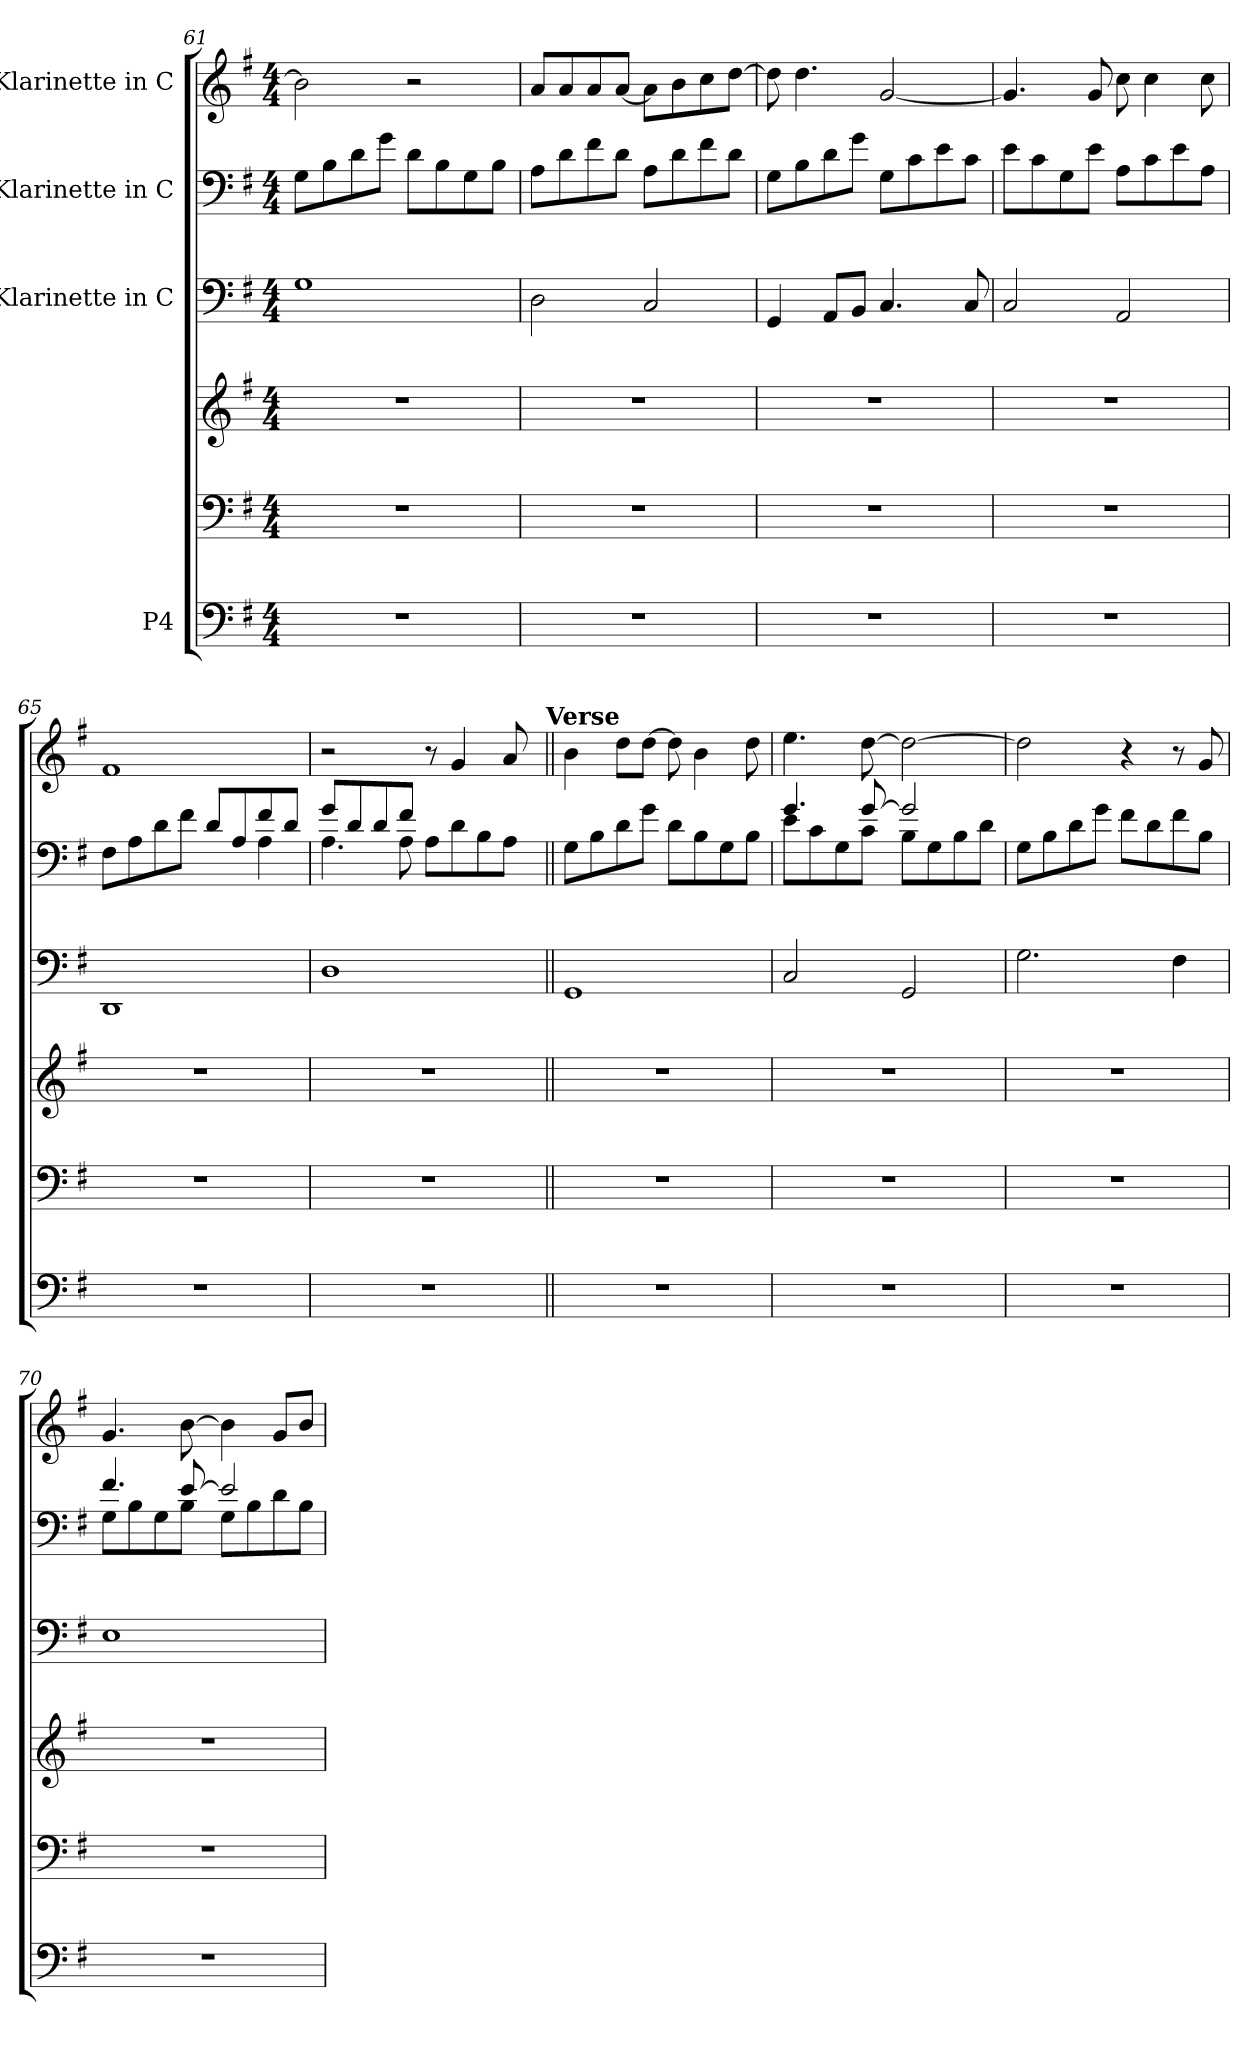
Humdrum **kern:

**kern	**kern	**kern	**kern	**kern	**kern
*part4	*part4	*part4	*part3	*part2	*part1
*staff6	*staff5	*staff4	*staff3	*staff2	*staff1
*I"P4	*	*	*I"Klarinette in C	*I"Klarinette in C	*I"Klarinette in C
!!LO:LB:g=z
*clefF4	*clefF4	*clefG2	*clefF4	*clefF4	*clefG2
*k[f#]	*k[f#]	*k[f#]	*k[f#]	*k[f#]	*k[f#]
*G:	*G:	*G:	*G:	*G:	*G:
*M4/4	*M4/4	*M4/4	*M4/4	*M4/4	*M4/4
=61	=61	=61	=61	=61	=61
1r	1r	1r	1Gi	8Gi\L	2bi\]
.	.	.	.	8Bi\	.
.	.	.	.	8di\	.
.	.	.	.	8gi\J	.
.	.	.	.	8di\L	2r
.	.	.	.	8Bi\	.
.	.	.	.	8Gi\	.
.	.	.	.	8Bi\J	.
=62	=62	=62	=62	=62	=62
1r	1r	1r	2Di\	8Ai\L	8ai/L
.	.	.	.	8di\	8ai/
.	.	.	.	8f#i\	8ai/
.	.	.	.	8di\J	[8ai/J
.	.	.	2Ci/	8Ai\L	8ai\L]
.	.	.	.	8di\	8bi\
.	.	.	.	8f#i\	8cci\
.	.	.	.	8di\J	[8ddi\J
=63	=63	=63	=63	=63	=63
1r	1r	1r	4GGi/	8Gi\L	8ddi\]
.	.	.	.	8Bi\	4.ddi\
.	.	.	8AAi/L	8di\	.
.	.	.	8BBi/J	8gi\J	.
.	.	.	4.Ci/	8Gi\L	[2gi/
.	.	.	.	8ci\	.
.	.	.	.	8ei\	.
.	.	.	8Ci/	8ci\J	.
=64	=64	=64	=64	=64	=64
1r	1r	1r	2Ci/	8ei\L	4.gi/]
.	.	.	.	8ci\	.
.	.	.	.	8Gi\	.
.	.	.	.	8ei\J	8gi/
.	.	.	2AAi/	8Ai\L	8cci\
.	.	.	.	8ci\	4cci\
.	.	.	.	8ei\	.
.	.	.	.	8Ai\J	8cci\
=65	=65	=65	=65	=65	=65
*	*	*	*	*^	*
1r	1r	1r	1DDi	8F#i\L	2ryy	1f#i
.	.	.	.	8Ai\	.	.
.	.	.	.	8di\	.	.
.	.	.	.	8f#i\J	.	.
.	.	.	.	8di/L	4ryy	.
.	.	.	.	8Ai/	.	.
.	.	.	.	8f#i/	4Ai\	.
.	.	.	.	8di/J	.	.
!!LO:LB:g=z
=66	=66	=66	=66	=66	=66	=66
*	*	*	*	*	*	*^
1r	1r	1r	1Di	8gi/L	4.Ai\	2r	2ryy
.	.	.	.	8di/	.	.	.
.	.	.	.	8di/	.	.	.
.	.	.	.	8f#i/J	8Ai\	.	.
.	.	.	.	8Ai\L	2ryy	8r	4ryy
.	.	.	.	8di\	.	4gi/	.
.	.	.	.	8Bi\	.	.	8ryy
.	.	.	.	8Ai\J	.	8ai/	16ryy
.	.	.	.	.	.	.	32ryy
.	.	.	.	.	.	.	64ryy
.	.	.	.	.	.	.	128...ryy
!	!	!	!	!	!	!	!LO:TX:a:B:t=Verse
.	.	.	.	.	.	.	1024ryy
*	*	*	*	*v	*v	*	*
*	*	*	*	*	*v	*v
=67||	=67||	=67||	=67||	=67||	=67||
1r	1r	1r	1GGi	8Gi\L	4bi\
.	.	.	.	8Bi\	.
.	.	.	.	8di\	8ddi\L
.	.	.	.	8gi\J	[8ddi\J
.	.	.	.	8di\L	8ddi\]
.	.	.	.	8Bi\	4bi\
.	.	.	.	8Gi\	.
.	.	.	.	8Bi\J	8ddi\
=68	=68	=68	=68	=68	=68
*	*	*	*	*^	*
1r	1r	1r	2Ci/	4.gi/	8ei\L	4.eei\
.	.	.	.	.	8ci\	.
.	.	.	.	.	8Gi\	.
.	.	.	.	[8gi/	8ci\J	[8ddi\
.	.	.	2GGi/	2gi/]	8Bi\L	2ddi\_
.	.	.	.	.	8Gi\	.
.	.	.	.	.	8Bi\	.
.	.	.	.	.	8di\J	.
*	*	*	*	*v	*v	*
=69	=69	=69	=69	=69	=69
1r	1r	1r	2.Gi\	8Gi\L	2ddi\]
.	.	.	.	8Bi\	.
.	.	.	.	8di\	.
.	.	.	.	8gi\J	.
.	.	.	.	8f#i\L	4r
.	.	.	.	8di\	.
.	.	.	4F#i\	8f#i\	8r
.	.	.	.	8Bi\J	8gi/
=70	=70	=70	=70	=70	=70
*	*	*	*	*^	*
1r	1r	1r	1Ei	4.f#i/	8Gi\L	4.gi/
.	.	.	.	.	8Bi\	.
.	.	.	.	.	8Gi\	.
.	.	.	.	[8ei/	8Bi\J	[8bi\
.	.	.	.	2ei/]	8Gi\L	4bi\]
.	.	.	.	.	8Bi\	.
.	.	.	.	.	8di\	8gi/L
.	.	.	.	.	8Bi\J	8bi/J
*	*	*	*	*v	*v	*
=	=	=	=	=	=
*-	*-	*-	*-	*-	*-
